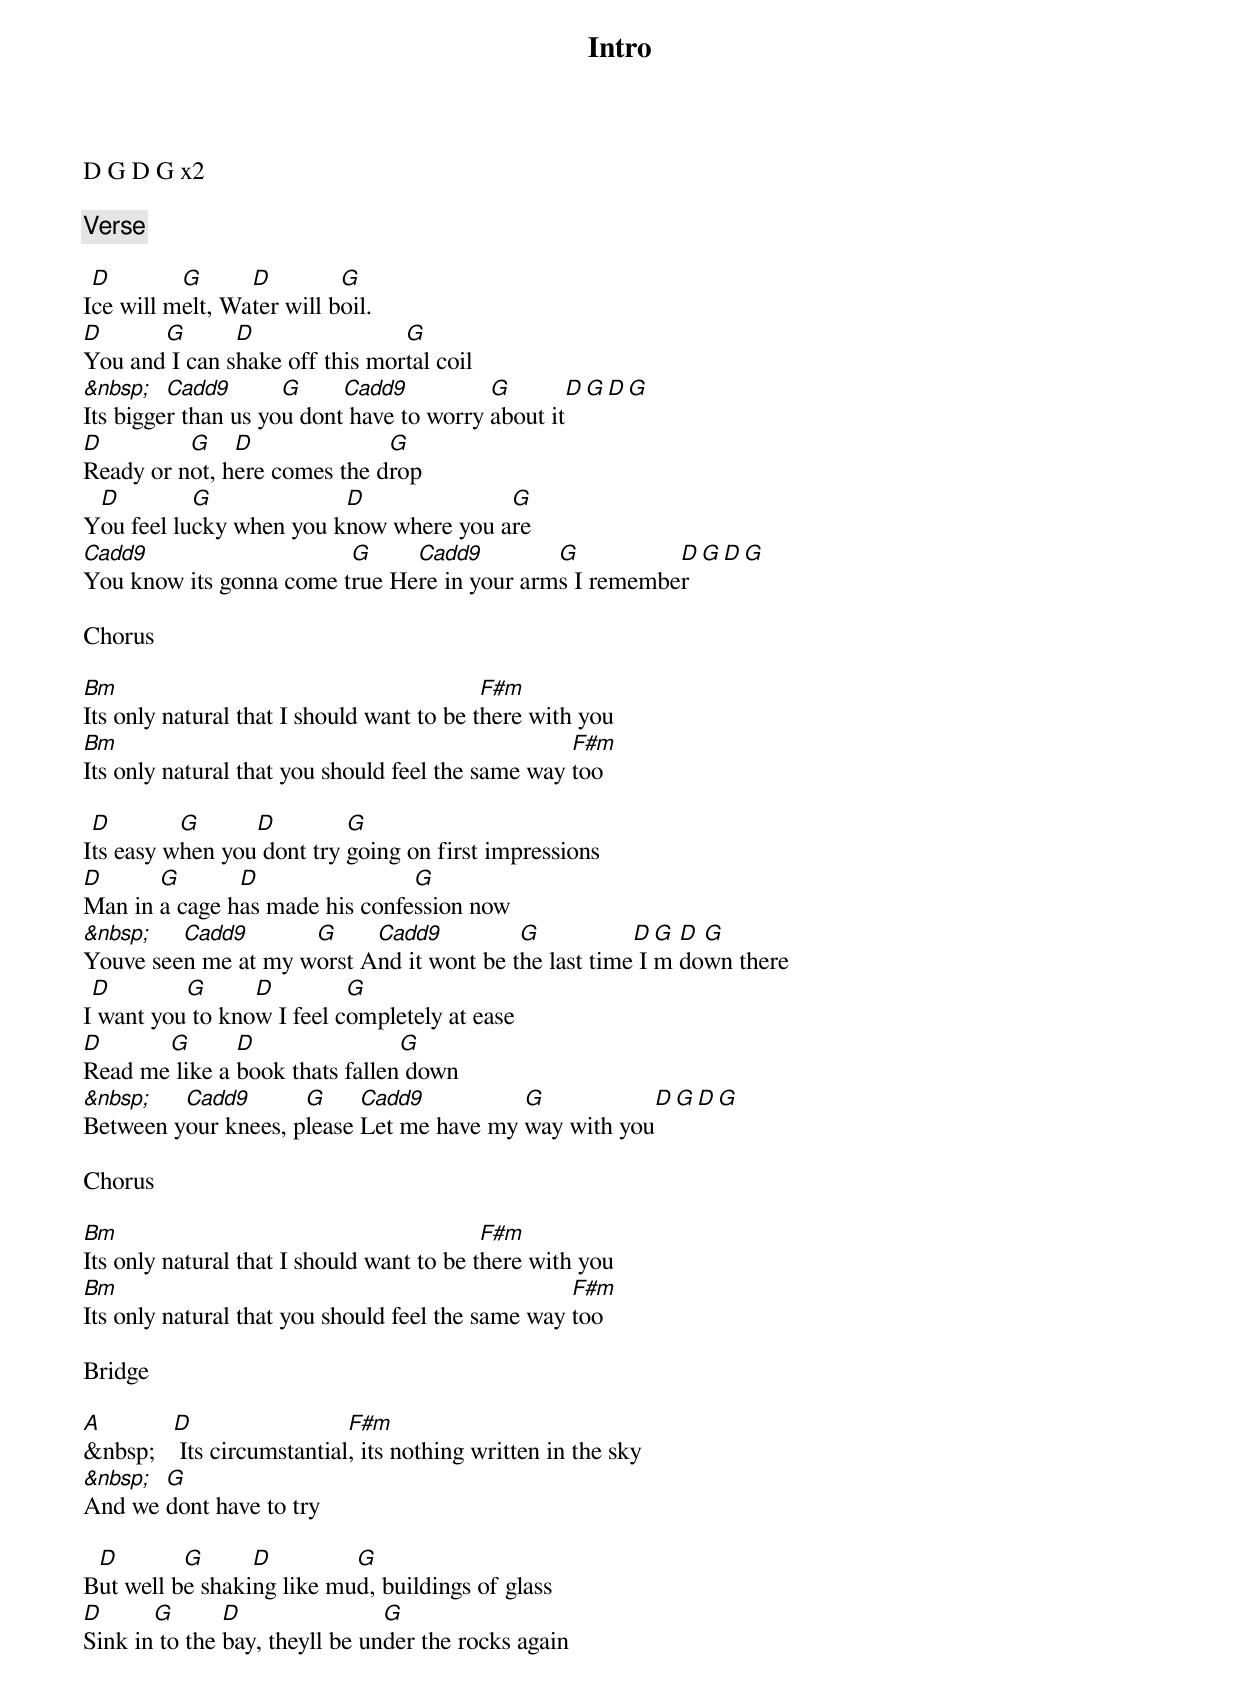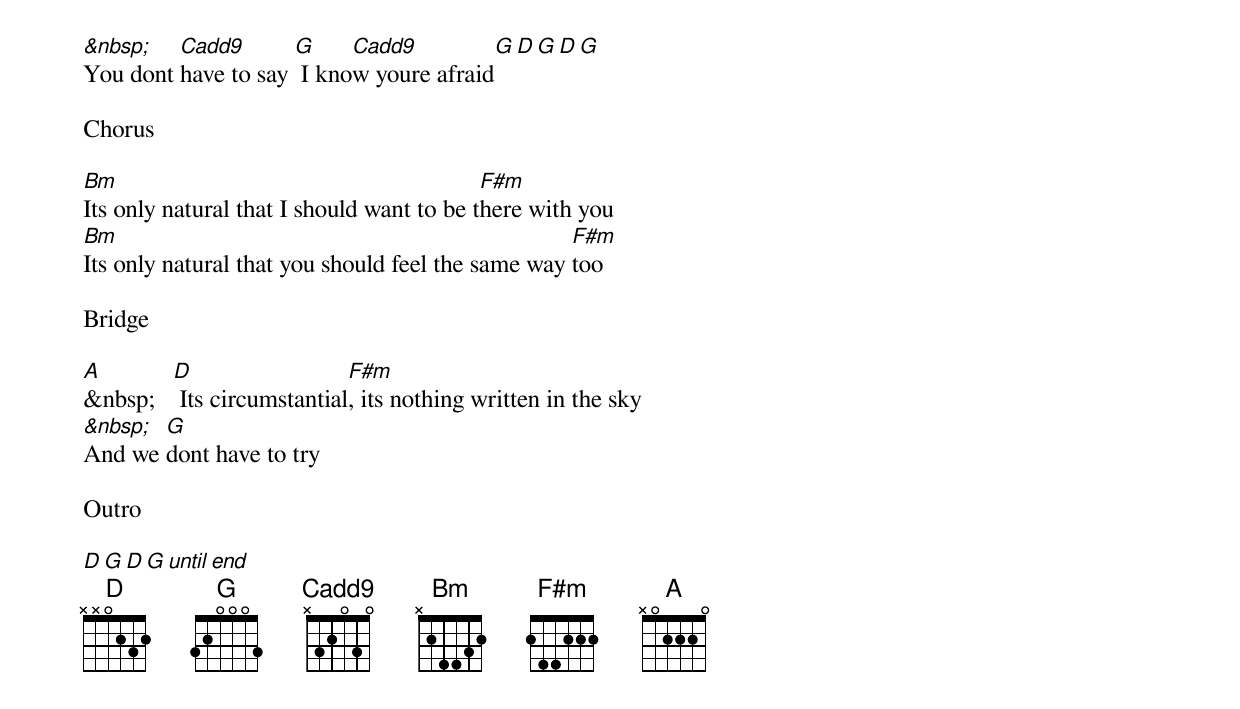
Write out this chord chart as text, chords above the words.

Intro

D G D G x2

Verse

 D        G      D         G
Ice will melt, Water will boil.
D      G       D                G
You and I can shake off this mortal coil
&nbsp;   Cadd9       G     Cadd9          G           D G D G
Its bigger than us you dont have to worry about it
D         G    D              G
Ready or not, here comes the drop
 D         G             D              G
You feel lucky when you know where you are
Cadd9                    G     Cadd9         G          D G D G
You know its gonna come true Here in your arms I remember

Chorus

Bm                                         F#m
Its only natural that I should want to be there with you
Bm                                                 F#m
Its only natural that you should feel the same way too

 D        G      D         G
Its easy when you dont try going on first impressions
D      G       D                G
Man in a cage has made his confession now
&nbsp;   Cadd9       G     Cadd9          G           D G D G
Youve seen me at my worst And it wont be the last time Im down there
 D        G      D         G
I want you to know I feel completely at ease
D      G       D                G
Read me like a book thats fallen down
&nbsp;   Cadd9       G     Cadd9          G           D G D G
Between your knees, please Let me have my way with you

Chorus

Bm                                         F#m
Its only natural that I should want to be there with you
Bm                                                 F#m
Its only natural that you should feel the same way too

Bridge

A        D                  F#m
&nbsp;    Its circumstantial, its nothing written in the sky
&nbsp; G
And we dont have to try

 D        G      D         G
But well be shaking like mud, buildings of glass
D      G       D                G
Sink in to the bay, theyll be under the rocks again
&nbsp;   Cadd9       G     Cadd9          G           D G D G
You dont have to say  I know youre afraid

Chorus

Bm                                         F#m
Its only natural that I should want to be there with you
Bm                                                 F#m
Its only natural that you should feel the same way too

Bridge

A        D                  F#m
&nbsp;    Its circumstantial, its nothing written in the sky
&nbsp; G
And we dont have to try

Outro

D G D G until end
